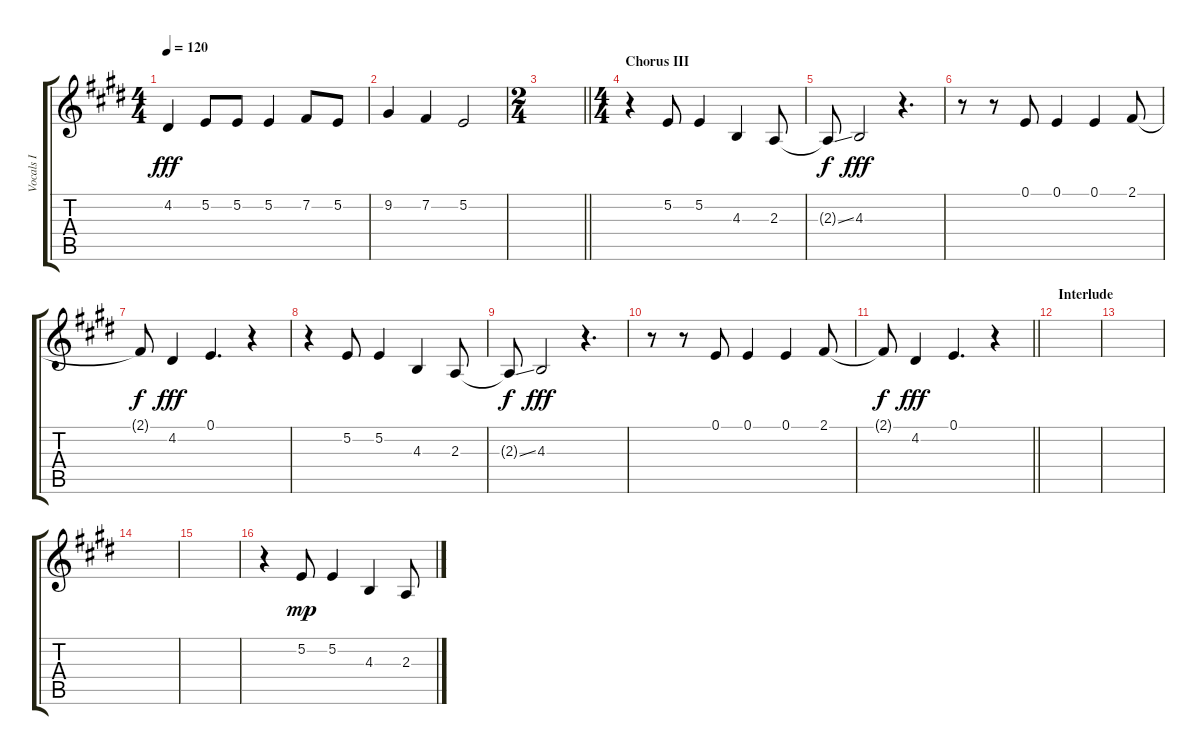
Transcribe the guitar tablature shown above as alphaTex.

\track ("Vocals I" "Vocals I") {instrument lead2sawtooth}
\staff {score tabs}
\tuning (E4 B3 G3 D3 A2 E2) {hide}
\ts (4 4)
\tempo 120
\clef g2
\ks e
4.2.4{dy fff} 5.2.8 5.2.8 5.2.4 7.2.8 5.2.8 |
9.2.4 7.2.4 5.2.2 |
\ts (2 4)
\barLineRight lightlight
|
\ts (4 4)
\section ("" "Chorus III")
r.4 5.2.8 5.2.4 4.3.4 2.3.8 |
2.3{ss t}.8{dy f} 4.3.2{dy fff} r.4{d} |
r.8 r.8 0.1.8 0.1.4 0.1.4 2.1.8 |
2.1{t}.8{dy f} 4.2.4{dy fff} 0.1.4{d} r.4 |
r.4 5.2.8 5.2.4 4.3.4 2.3.8 |
2.3{ss t}.8{dy f} 4.3.2{dy fff} r.4{d} |
r.8 r.8 0.1.8 0.1.4 0.1.4 2.1.8 |
\barLineRight lightlight
2.1{t}.8{dy f} 4.2.4{dy fff} 0.1.4{d} r.4 |
\section ("" "Interlude")
|
|
|
|
r.4 5.2.8{dy mp} 5.2.4 4.3.4 2.3.8
